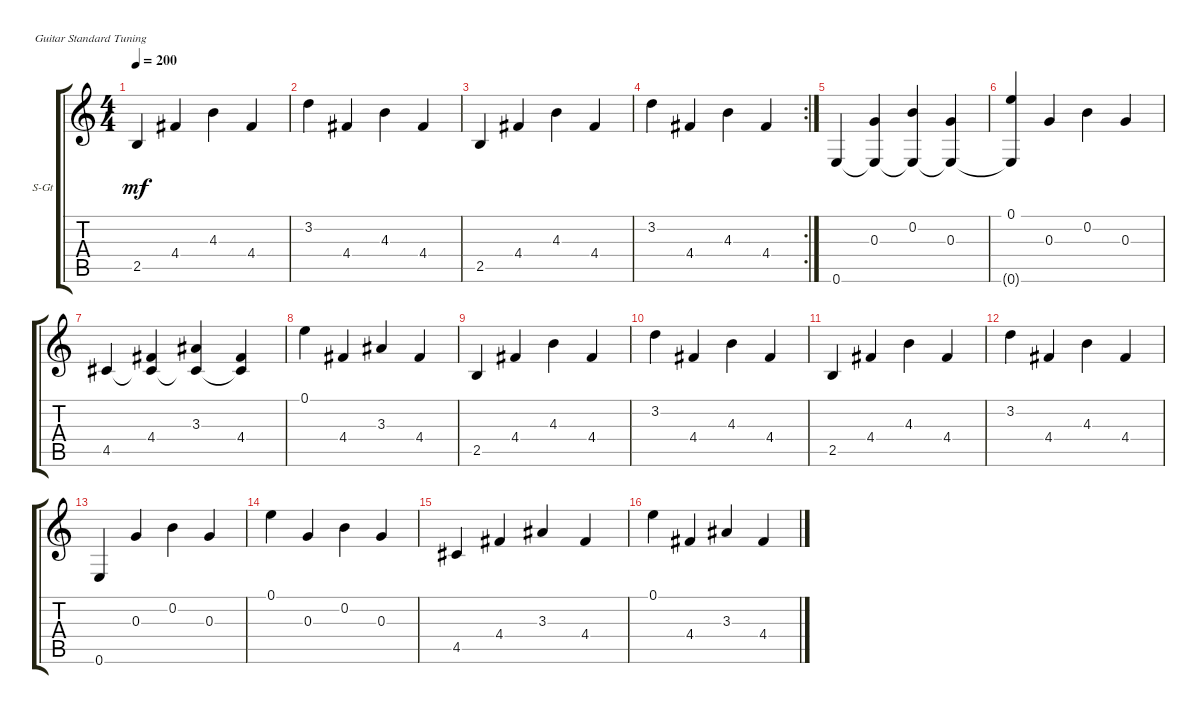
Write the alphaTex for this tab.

\defaultSystemsLayout 4
\bracketExtendMode groupsimilarinstruments
\firstSystemTrackNameOrientation horizontal
\otherSystemsTrackNameOrientation horizontal
\track ("Steel Guitar" "S-Gt") {instrument acousticguitarsteel}
\staff {score tabs}
\tuning (E4 B3 G3 D3 A2 E2)
\ts (4 4)
\tempo 200
\clef g2
\ks c
2.5.4{dy mf} 4.4.4 4.3.4 4.4.4 |
3.2.4 4.4.4 4.3.4 4.4.4 |
2.5.4 4.4.4 4.3.4 4.4.4 |
\rc 2
3.2.4 4.4.4 4.3.4 4.4.4 |
0.6.4 (0.3 0.6{t}).4 (0.2 0.6{t}).4 (0.3 0.6{t}).4 |
(0.1 0.6{t}).4 0.3.4 0.2.4 0.3.4 |
4.5.4 (4.4 4.5{t}).4 (3.3 4.5{t}).4 (4.4 4.5{t}).4 |
0.1.4 4.4.4 3.3.4 4.4.4 |
2.5.4 4.4.4 4.3.4 4.4.4 |
3.2.4 4.4.4 4.3.4 4.4.4 |
2.5.4 4.4.4 4.3.4 4.4.4 |
3.2.4 4.4.4 4.3.4 4.4.4 |
0.6.4 0.3.4 0.2.4 0.3.4 |
0.1.4 0.3.4 0.2.4 0.3.4 |
4.5.4 4.4.4 3.3.4 4.4.4 |
0.1.4 4.4.4 3.3.4 4.4.4
